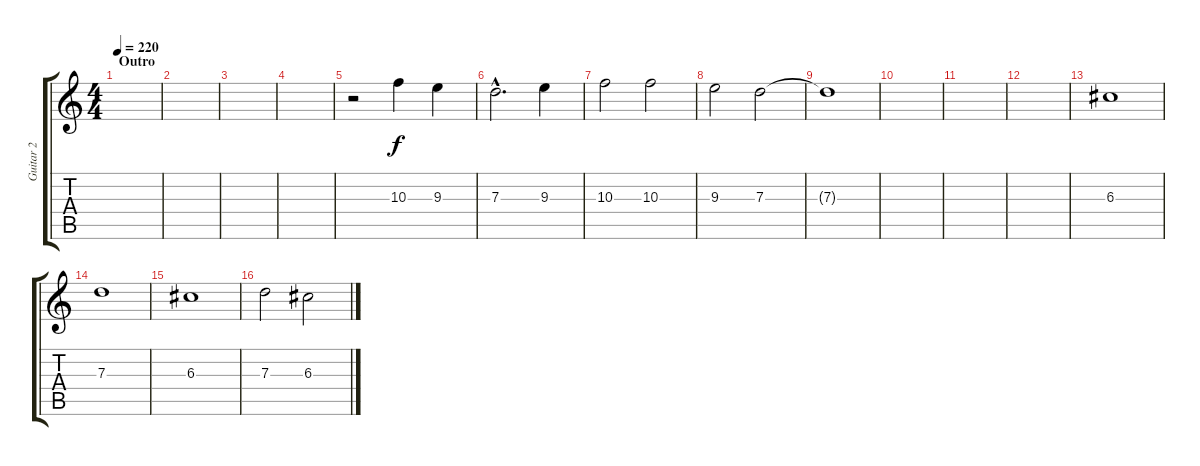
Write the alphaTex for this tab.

\track ("Guitar 2" "Guitar 2") {instrument acousticguitarnylon}
\staff {score tabs}
\tuning (E4 B3 G3 D3 A2 E2) {hide}
\ts (4 4)
\section ("" "Outro")
\tempo 220
\clef g2
\ks c
|
|
|
|
r.2 10.3.4 9.3.4 |
7.3{hac}.2{d} 9.3.4 |
10.3.2 10.3.2 |
9.3.2 7.3.2 |
7.3{t}.1 |
|
|
|
6.3.1 |
7.3.1 |
6.3.1 |
7.3.2 6.3.2
